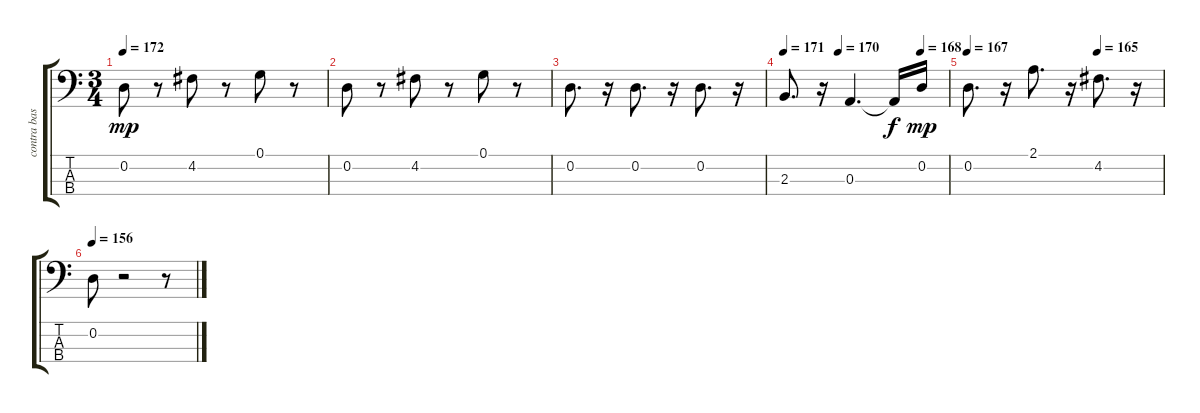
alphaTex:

\track ("contra basses" "contra bas") {instrument contrabass}
\staff {score tabs}
\tuning (G2 D2 A1 E1) {hide}
\ts (3 4)
\tempo 172
\clef f4
\ks c
0.2.8{dy mp} r.8 4.2.8 r.8 0.1.8 r.8 |
0.2.8 r.8 4.2.8 r.8 0.1.8 r.8 |
0.2.8{d} r.16 0.2.8{d} r.16 0.2.8{d} r.16 |
\tempo 171
\tempo (170 0.3333333333333333)
\tempo (168 0.8333333333333334)
2.3.8{d} r.16 0.3.4{d} 0.3{t}.16{dy f} 0.2.16{dy mp} |
\tempo 167
\tempo (165 0.6666666666666666)
0.2.8{d} r.16 2.1.8{d} r.16 4.2.8{d} r.16 |
\tempo 156
0.2.8 r.2 r.8
